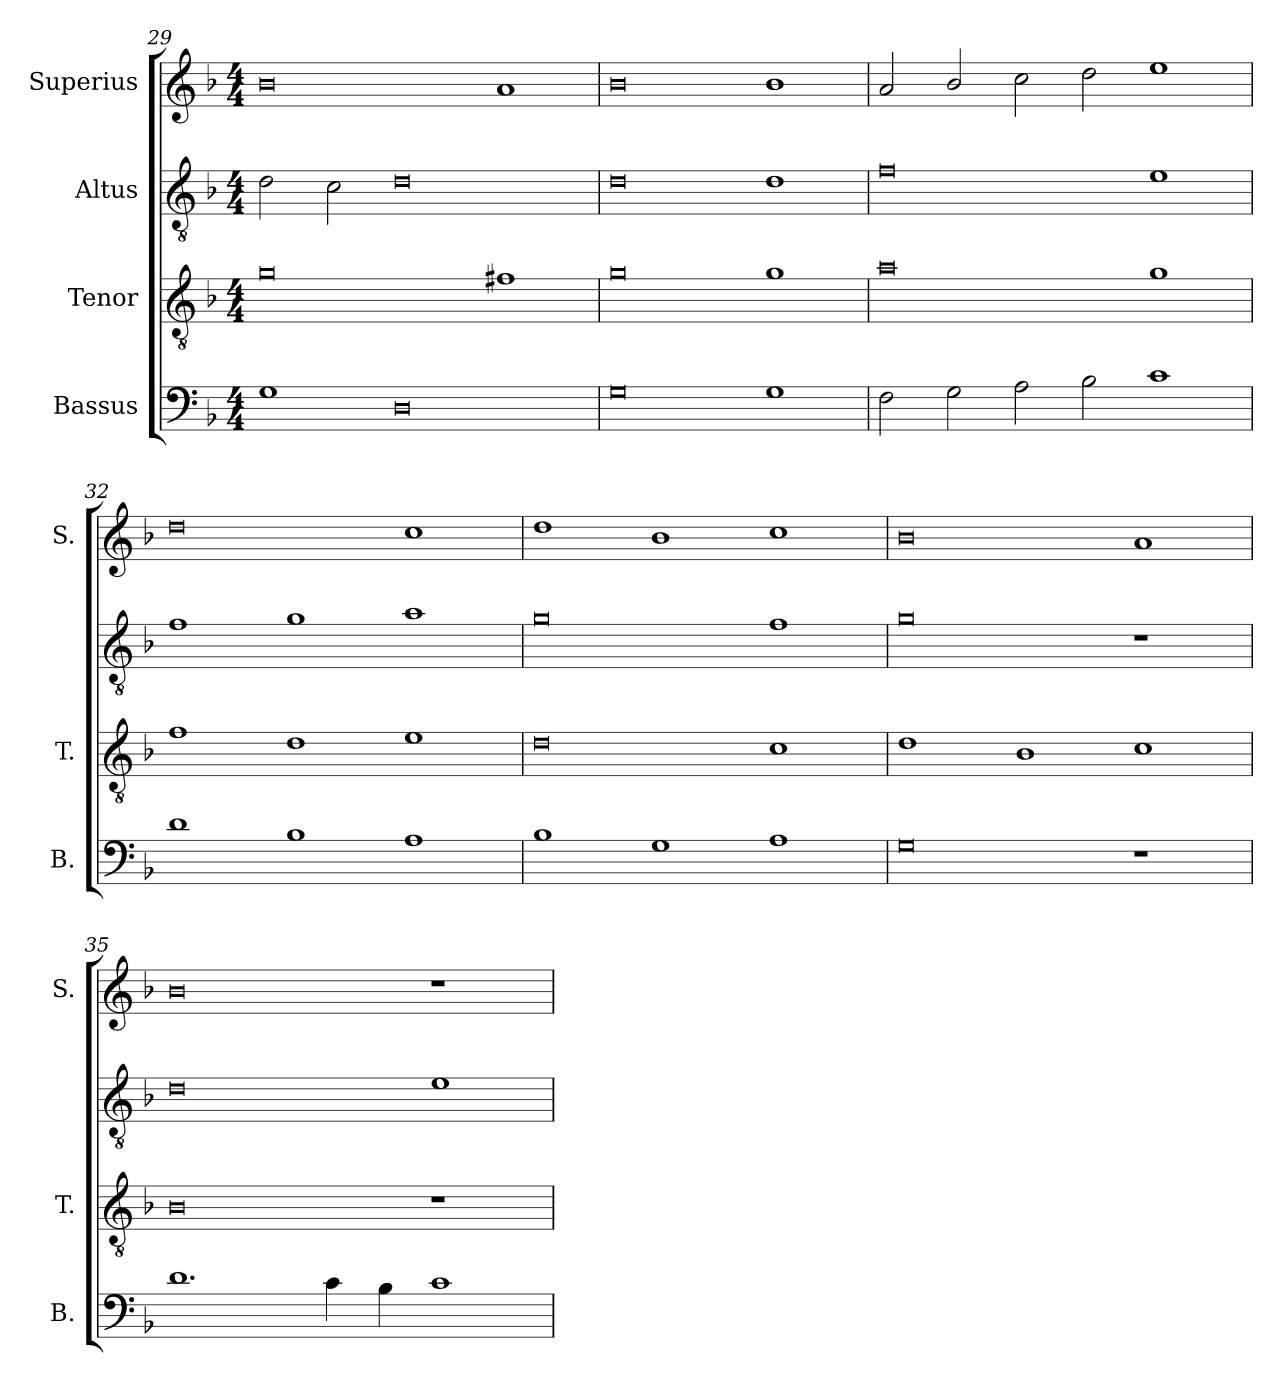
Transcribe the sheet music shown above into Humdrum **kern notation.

**kern	**kern	**kern	**kern
*part4	*part3	*part2	*part1
*staff4	*staff3	*staff2	*staff1
*I"Bassus	*I"Tenor	*I"Altus	*I"Superius
*I'B.	*I'T.	*	*I'S.
!!LO:LB:g=z
*clefF4	*clefGv2	*clefGv2	*clefG2
*	*ITrd7c12	*ITrd7c12	*
*k[b-]	*k[b-]	*k[b-]	*k[b-]
*F:	*F:	*F:	*F:
*M4/4	*M4/4	*M4/4	*M4/4
=29	=29	=29	=29
1Gi	0Gi	2Di\	0b-i
.	.	2Ci\	.
0Di	.	0Di	.
.	1F#Xi	.	1ai
=30	=30	=30	=30
0Gi	0Gi	0Di	0b-i
1Gi	1Gi	1Di	1b-i
=31	=31	=31	=31
2Fi\	0Ai	0Fi	2ai/
2Gi\	.	.	2b-i/
2Ai\	.	.	2cci\
2B-i\	.	.	2ddi\
1ci	1Gi	1Ei	1eei
=32	=32	=32	=32
1di	1Fi	1Fi	0ddi
1B-i	1Di	1Gi	.
1Ai	1Ei	1Ai	1cci
!!LO:LB:g=z
=33	=33	=33	=33
1B-i	0Di	0Gi	1ddi
1Gi	.	.	1b-i
1Ai	1Ci	1Fi	1cci
=34	=34	=34	=34
0Gi	1Di	0Gi	0b-i
.	1BB-i	.	.
1r	1Ci	1r	1ai
=35	=35	=35	=35
1.di	0BB-i	0Di	0b-i
4ci\	.	.	.
4B-i\	.	.	.
1ci	1r	1Ei	1r
=	=	=	=
*-	*-	*-	*-
